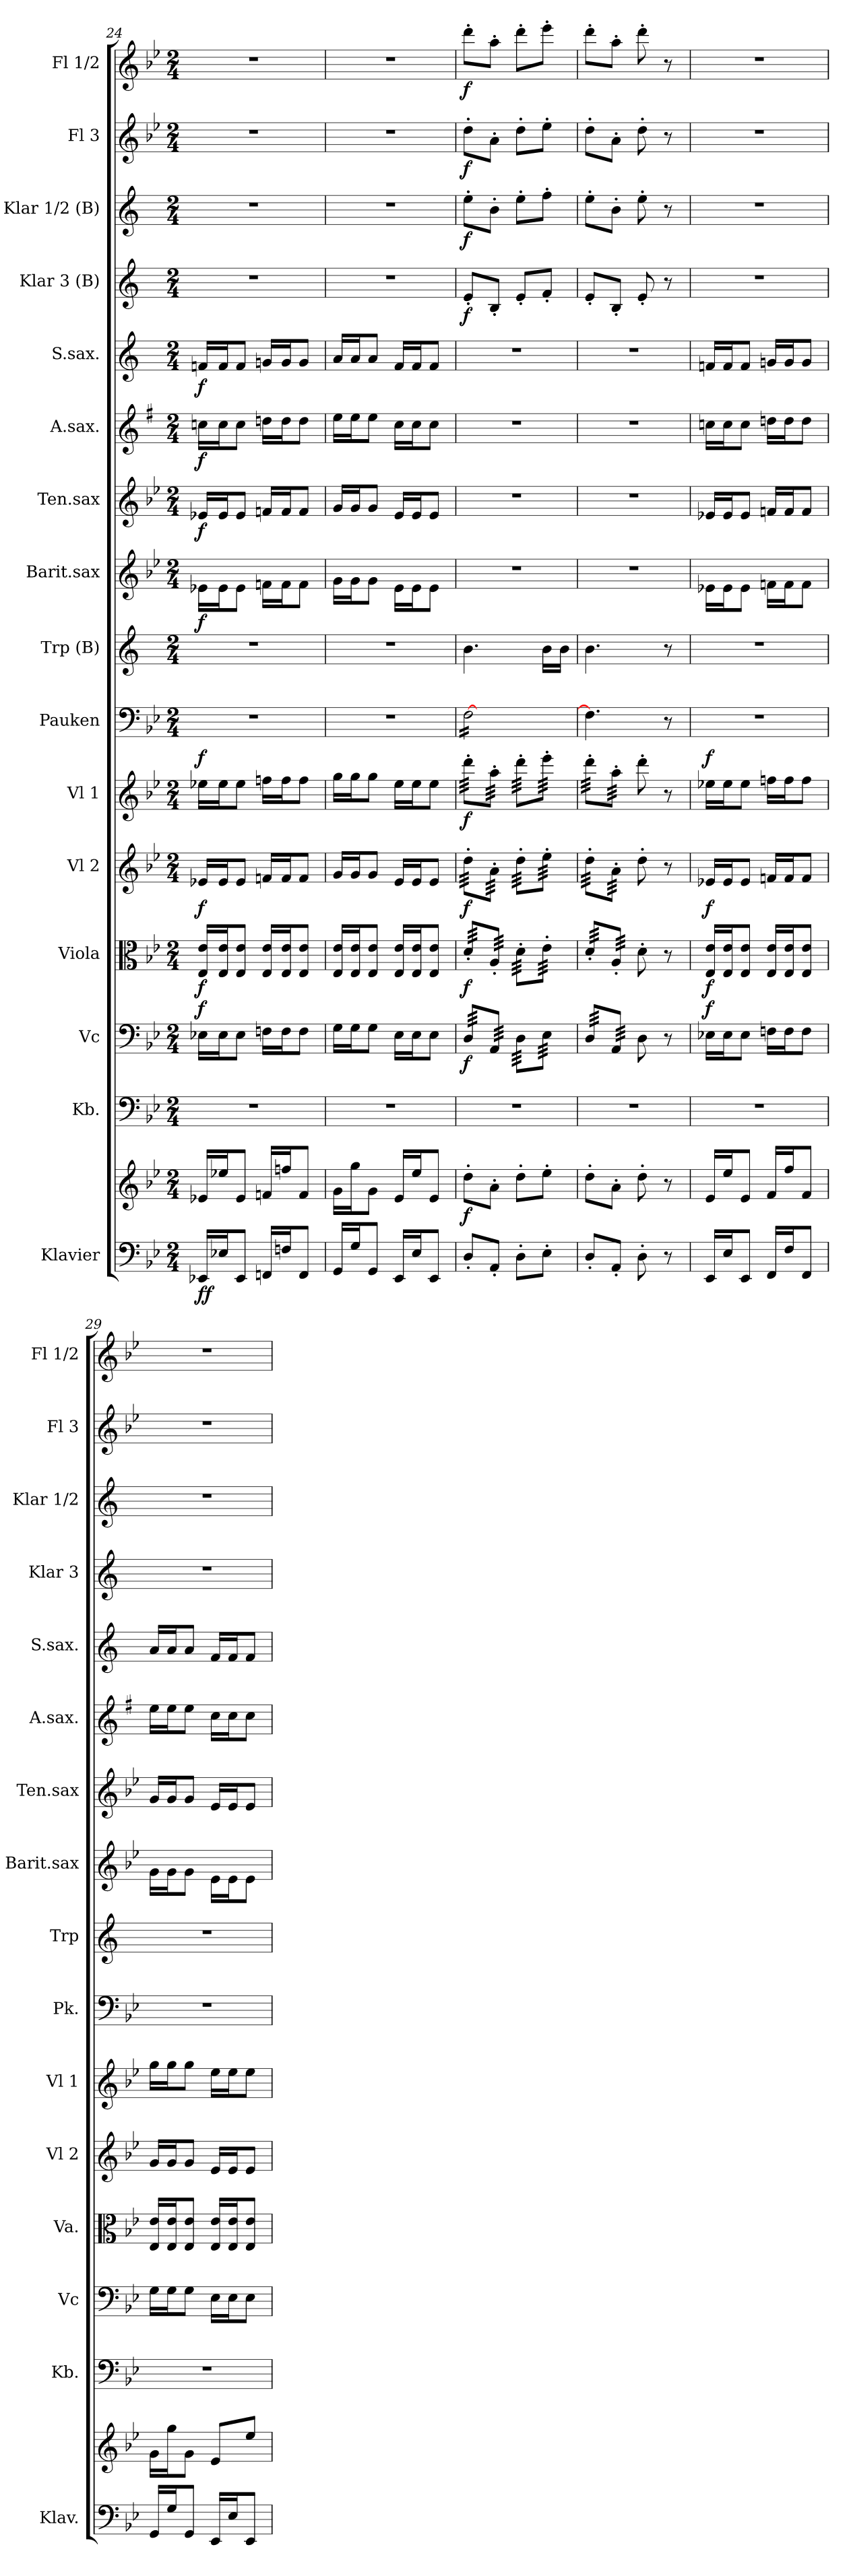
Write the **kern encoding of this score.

**kern	**kern	**dynam	**kern	**kern	**dynam	**kern	**dynam	**kern	**dynam	**kern	**dynam	**kern	**kern	**kern	**dynam	**kern	**dynam	**kern	**dynam	**kern	**dynam	**kern	**dynam	**kern	**dynam	**kern	**dynam	**kern	**dynam
*part16	*part16	*part16	*part15	*part14	*part14	*part13	*part13	*part12	*part12	*part11	*part11	*part10	*part9	*part8	*part8	*part7	*part7	*part6	*part6	*part5	*part5	*part4	*part4	*part3	*part3	*part2	*part2	*part1	*part1
*staff17	*staff16	*staff16/17	*staff15	*staff14	*staff14	*staff13	*staff13	*staff12	*staff12	*staff11	*staff11	*staff10	*staff9	*staff8	*staff8	*staff7	*staff7	*staff6	*staff6	*staff5	*staff5	*staff4	*staff4	*staff3	*staff3	*staff2	*staff2	*staff1	*staff1
*I"Klavier	*	*	*I"Kb.	*I"Vc	*	*I"Viola	*	*I"Vl 2	*	*I"Vl 1	*	*I"Pauken	*I"Trp (B)	*I"Barit.sax	*	*I"Ten.sax	*	*I"A.sax.	*	*I"S.sax.	*	*I"Klar 3 (B)	*	*I"Klar 1/2 (B)	*	*I"Fl 3	*	*I"Fl 1/2	*
*I'Klav.	*	*	*I'Kb.	*I'Vc	*	*I'Va.	*	*I'Vl 2	*	*I'Vl 1	*	*I'Pk.	*I'Trp	*I'Barit.sax	*	*I'Ten.sax	*	*I'A.sax.	*	*I'S.sax.	*	*I'Klar 3	*	*I'Klar 1/2	*	*I'Fl 3	*	*I'Fl 1/2	*
*clefF4	*clefG2	*	*clefF4	*clefF4	*	*clefC3	*	*clefG2	*	*clefG2	*	*clefF4	*clefG2	*clefG2	*	*clefG2	*	*clefG2	*	*clefG2	*	*clefG2	*	*clefG2	*	*clefG2	*	*clefG2	*
*	*	*	*ITrd7c12	*	*	*	*	*	*	*	*	*	*ITrd1c2	*ITrd12c21	*	*ITrd8c14	*	*ITrd5c9	*	*ITrd1c2	*	*ITrd1c2	*	*ITrd1c2	*	*	*	*	*
*k[b-e-]	*k[b-e-]	*	*k[b-e-]	*k[b-e-]	*	*k[b-e-]	*	*k[b-e-]	*	*k[b-e-]	*	*k[b-e-]	*k[b-e-]	*k[b-e-]	*	*k[b-e-]	*	*k[b-e-]	*	*k[b-e-]	*	*k[b-e-]	*	*k[b-e-]	*	*k[b-e-]	*	*k[b-e-]	*
*B-:	*B-:	*	*B-:	*B-:	*	*B-:	*	*B-:	*	*B-:	*	*B-:	*	*B-:	*	*	*	*B-:	*	*	*	*	*	*	*	*B-:	*	*B-:	*
*M2/4	*M2/4	*	*M2/4	*M2/4	*	*M2/4	*	*M2/4	*	*M2/4	*	*M2/4	*M2/4	*M2/4	*	*M2/4	*	*M2/4	*	*M2/4	*	*M2/4	*	*M2/4	*	*M2/4	*	*M2/4	*
=24	=24	=24	=24	=24	=24	=24	=24	=24	=24	=24	=24	=24	=24	=24	=24	=24	=24	=24	=24	=24	=24	=24	=24	=24	=24	=24	=24	=24	=24
!	!	!LO:DY:b=2	!	!	!	!	!	!	!	!	!	!	!	!	!	!	!	!	!	!	!	!	!	!	!	!	!	!	!
!	!	!LO:DY:n=1:b	!	!	!LO:DY:a	!	!LO:DY:b	!	!LO:DY:b	!	!LO:DY:a	!	!	!	!LO:DY:b	!	!LO:DY:b	!	!LO:DY:b	!	!LO:DY:b	!	!	!	!	!	!	!	!
16EE-X/LL	16e-X/LL	f f	2r	16E-X\LL	f	16E-/ 16e-/LL	f	16e-X/LL	f	16ee-X\LL	f	2r	2r	16E-X\LL	f	16E-X/LL	f	16e-X\LL	f	16e-X/LL	f	2r	.	2r	.	2r	.	2r	.
16E-X/J	16ee-X/J	.	.	16E-\J	.	16E-/ 16e-/J	.	16e-/J	.	16ee-\J	.	.	.	16E-\J	.	16E-/J	.	16e-\J	.	16e-/J	.	.	.	.	.	.	.	.	.
8EE-/J	8e-/J	.	.	8E-\J	.	8E-/ 8e-/J	.	8e-/J	.	8ee-\J	.	.	.	8E-\J	.	8E-/J	.	8e-\J	.	8e-/J	.	.	.	.	.	.	.	.	.
16FFn/LL	16fn/LL	.	.	16Fn\LL	.	16E-/ 16e-/LL	.	16fn/LL	.	16ffn\LL	.	.	.	16Fn\LL	.	16Fn/LL	.	16fn\LL	.	16fn/LL	.	.	.	.	.	.	.	.	.
16Fn/J	16ffn/J	.	.	16F\J	.	16E-/ 16e-/J	.	16f/J	.	16ff\J	.	.	.	16F\J	.	16F/J	.	16f\J	.	16f/J	.	.	.	.	.	.	.	.	.
8FF/J	8f/J	.	.	8F\J	.	8E-/ 8e-/J	.	8f/J	.	8ff\J	.	.	.	8F\J	.	8F/J	.	8f\J	.	8f/J	.	.	.	.	.	.	.	.	.
=25	=25	=25	=25	=25	=25	=25	=25	=25	=25	=25	=25	=25	=25	=25	=25	=25	=25	=25	=25	=25	=25	=25	=25	=25	=25	=25	=25	=25	=25
16GG/LL	16g\LL	.	2r	16G\LL	.	16E-/ 16e-/LL	.	16g/LL	.	16gg\LL	.	2r	2r	16G\LL	.	16G/LL	.	16g\LL	.	16g/LL	.	2r	.	2r	.	2r	.	2r	.
16G/J	16gg\J	.	.	16G\J	.	16E-/ 16e-/J	.	16g/J	.	16gg\J	.	.	.	16G\J	.	16G/J	.	16g\J	.	16g/J	.	.	.	.	.	.	.	.	.
8GG/J	8g\J	.	.	8G\J	.	8E-/ 8e-/J	.	8g/J	.	8gg\J	.	.	.	8G\J	.	8G/J	.	8g\J	.	8g/J	.	.	.	.	.	.	.	.	.
16EE-/LL	16e-/LL	.	.	16E-\LL	.	16E-/ 16e-/LL	.	16e-/LL	.	16ee-\LL	.	.	.	16E-\LL	.	16E-/LL	.	16e-\LL	.	16e-/LL	.	.	.	.	.	.	.	.	.
16E-/J	16ee-/J	.	.	16E-\J	.	16E-/ 16e-/J	.	16e-/J	.	16ee-\J	.	.	.	16E-\J	.	16E-/J	.	16e-\J	.	16e-/J	.	.	.	.	.	.	.	.	.
8EE-/J	8e-/J	.	.	8E-\J	.	8E-/ 8e-/J	.	8e-/J	.	8ee-\J	.	.	.	8E-\J	.	8E-/J	.	8e-\J	.	8e-/J	.	.	.	.	.	.	.	.	.
!!LO:PB:g=z
=26	=26	=26	=26	=26	=26	=26	=26	=26	=26	=26	=26	=26	=26	=26	=26	=26	=26	=26	=26	=26	=26	=26	=26	=26	=26	=26	=26	=26	=26
!	!	!LO:DY:b	!	!	!LO:DY:b	!	!LO:DY:b	!	!LO:DY:b	!	!LO:DY:b	!	!	!	!	!	!	!	!	!	!	!	!LO:DY:b	!	!LO:DY:b	!	!LO:DY:b	!	!LO:DY:b
*	*	*	*	*tremolo	*	*	*	*	*	*	*	*	*	*	*	*	*	*	*	*	*	*	*	*	*	*	*	*	*
*	*	*	*	*	*	*tremolo	*	*	*	*	*	*	*	*	*	*	*	*	*	*	*	*	*	*	*	*	*	*	*
*	*	*	*	*	*	*	*	*tremolo	*	*	*	*	*	*	*	*	*	*	*	*	*	*	*	*	*	*	*	*	*
*	*	*	*	*	*	*	*	*	*	*tremolo	*	*	*	*	*	*	*	*	*	*	*	*	*	*	*	*	*	*	*
*	*	*	*	*	*	*	*	*	*	*	*	*tremolo	*	*	*	*	*	*	*	*	*	*	*	*	*	*	*	*	*
8D'/L	8dd'\L	f	2r	64D/LLLL	f	64d'/LLLL	f	64dd'\LLLL	f	64ddd'\LLLL	f	[16F\LL	4.a\	2r	.	2r	.	2r	.	2r	.	8d'/L	f	8dd'\L	f	8dd'\L	f	8ddd'\L	f
.	.	.	.	64D/	.	64d'/	.	64dd'\	.	64ddd'\	.	.	.	.	.	.	.	.	.	.	.	.	.	.	.	.	.	.	.
.	.	.	.	64D/	.	64d'/	.	64dd'\	.	64ddd'\	.	.	.	.	.	.	.	.	.	.	.	.	.	.	.	.	.	.	.
.	.	.	.	64D/	.	64d'/	.	64dd'\	.	64ddd'\	.	.	.	.	.	.	.	.	.	.	.	.	.	.	.	.	.	.	.
.	.	.	.	64D/	.	64d'/	.	64dd'\	.	64ddd'\	.	16F\	.	.	.	.	.	.	.	.	.	.	.	.	.	.	.	.	.
.	.	.	.	64D/	.	64d'/	.	64dd'\	.	64ddd'\	.	.	.	.	.	.	.	.	.	.	.	.	.	.	.	.	.	.	.
.	.	.	.	64D/	.	64d'/	.	64dd'\	.	64ddd'\	.	.	.	.	.	.	.	.	.	.	.	.	.	.	.	.	.	.	.
.	.	.	.	64D/	.	64d'/	.	64dd'\	.	64ddd'\	.	.	.	.	.	.	.	.	.	.	.	.	.	.	.	.	.	.	.
8AA'/J	8a'\J	.	.	64AA/	.	64A'/	.	64a'\	.	64aa'\	.	16F\	.	.	.	.	.	.	.	.	.	8A'/J	.	8a'\J	.	8a'\J	.	8aa'\J	.
.	.	.	.	64AA/	.	64A'/	.	64a'\	.	64aa'\	.	.	.	.	.	.	.	.	.	.	.	.	.	.	.	.	.	.	.
.	.	.	.	64AA/	.	64A'/	.	64a'\	.	64aa'\	.	.	.	.	.	.	.	.	.	.	.	.	.	.	.	.	.	.	.
.	.	.	.	64AA/	.	64A'/	.	64a'\	.	64aa'\	.	.	.	.	.	.	.	.	.	.	.	.	.	.	.	.	.	.	.
.	.	.	.	64AA/	.	64A'/	.	64a'\	.	64aa'\	.	16F\	.	.	.	.	.	.	.	.	.	.	.	.	.	.	.	.	.
.	.	.	.	64AA/	.	64A'/	.	64a'\	.	64aa'\	.	.	.	.	.	.	.	.	.	.	.	.	.	.	.	.	.	.	.
.	.	.	.	64AA/	.	64A'/	.	64a'\	.	64aa'\	.	.	.	.	.	.	.	.	.	.	.	.	.	.	.	.	.	.	.
.	.	.	.	64AA/JJJJ	.	64A'/JJJJ	.	64a'\JJJJ	.	64aa'\JJJJ	.	.	.	.	.	.	.	.	.	.	.	.	.	.	.	.	.	.	.
8D'\L	8dd'\L	.	.	64D\LLLL	.	64d'\LLLL	.	64dd'\LLLL	.	64ddd'\LLLL	.	16F\	.	.	.	.	.	.	.	.	.	8d'/L	.	8dd'\L	.	8dd'\L	.	8ddd'\L	.
.	.	.	.	64D\	.	64d'\	.	64dd'\	.	64ddd'\	.	.	.	.	.	.	.	.	.	.	.	.	.	.	.	.	.	.	.
.	.	.	.	64D\	.	64d'\	.	64dd'\	.	64ddd'\	.	.	.	.	.	.	.	.	.	.	.	.	.	.	.	.	.	.	.
.	.	.	.	64D\	.	64d'\	.	64dd'\	.	64ddd'\	.	.	.	.	.	.	.	.	.	.	.	.	.	.	.	.	.	.	.
.	.	.	.	64D\	.	64d'\	.	64dd'\	.	64ddd'\	.	16F\	.	.	.	.	.	.	.	.	.	.	.	.	.	.	.	.	.
.	.	.	.	64D\	.	64d'\	.	64dd'\	.	64ddd'\	.	.	.	.	.	.	.	.	.	.	.	.	.	.	.	.	.	.	.
.	.	.	.	64D\	.	64d'\	.	64dd'\	.	64ddd'\	.	.	.	.	.	.	.	.	.	.	.	.	.	.	.	.	.	.	.
.	.	.	.	64D\	.	64d'\	.	64dd'\	.	64ddd'\	.	.	.	.	.	.	.	.	.	.	.	.	.	.	.	.	.	.	.
8E-'\J	8ee-'\J	.	.	64E-\	.	64e-'\	.	64ee-'\	.	64eee-'\	.	16F\	16a\LL	.	.	.	.	.	.	.	.	8e-'/J	.	8ee-'\J	.	8ee-'\J	.	8eee-'\J	.
.	.	.	.	64E-\	.	64e-'\	.	64ee-'\	.	64eee-'\	.	.	.	.	.	.	.	.	.	.	.	.	.	.	.	.	.	.	.
.	.	.	.	64E-\	.	64e-'\	.	64ee-'\	.	64eee-'\	.	.	.	.	.	.	.	.	.	.	.	.	.	.	.	.	.	.	.
.	.	.	.	64E-\	.	64e-'\	.	64ee-'\	.	64eee-'\	.	.	.	.	.	.	.	.	.	.	.	.	.	.	.	.	.	.	.
.	.	.	.	64E-\	.	64e-'\	.	64ee-'\	.	64eee-'\	.	16F\JJ	16a\JJ	.	.	.	.	.	.	.	.	.	.	.	.	.	.	.	.
*	*	*	*	*	*	*	*	*	*	*	*	*Xtremolo	*	*	*	*	*	*	*	*	*	*	*	*	*	*	*	*	*
.	.	.	.	64E-\	.	64e-'\	.	64ee-'\	.	64eee-'\	.	.	.	.	.	.	.	.	.	.	.	.	.	.	.	.	.	.	.
.	.	.	.	64E-\	.	64e-'\	.	64ee-'\	.	64eee-'\	.	.	.	.	.	.	.	.	.	.	.	.	.	.	.	.	.	.	.
.	.	.	.	64E-\JJJJ	.	64e-'\JJJJ	.	64ee-'\JJJJ	.	64eee-'\JJJJ	.	.	.	.	.	.	.	.	.	.	.	.	.	.	.	.	.	.	.
=27	=27	=27	=27	=27	=27	=27	=27	=27	=27	=27	=27	=27	=27	=27	=27	=27	=27	=27	=27	=27	=27	=27	=27	=27	=27	=27	=27	=27	=27
8D'/L	8dd'\L	.	2r	64D/LLLL	.	64d'/LLLL	.	64dd'\LLLL	.	64ddd'\LLLL	.	4.F\]	4.a\	2r	.	2r	.	2r	.	2r	.	8d'/L	.	8dd'\L	.	8dd'\L	.	8ddd'\L	.
.	.	.	.	64D/	.	64d'/	.	64dd'\	.	64ddd'\	.	.	.	.	.	.	.	.	.	.	.	.	.	.	.	.	.	.	.
.	.	.	.	64D/	.	64d'/	.	64dd'\	.	64ddd'\	.	.	.	.	.	.	.	.	.	.	.	.	.	.	.	.	.	.	.
.	.	.	.	64D/	.	64d'/	.	64dd'\	.	64ddd'\	.	.	.	.	.	.	.	.	.	.	.	.	.	.	.	.	.	.	.
.	.	.	.	64D/	.	64d'/	.	64dd'\	.	64ddd'\	.	.	.	.	.	.	.	.	.	.	.	.	.	.	.	.	.	.	.
.	.	.	.	64D/	.	64d'/	.	64dd'\	.	64ddd'\	.	.	.	.	.	.	.	.	.	.	.	.	.	.	.	.	.	.	.
.	.	.	.	64D/	.	64d'/	.	64dd'\	.	64ddd'\	.	.	.	.	.	.	.	.	.	.	.	.	.	.	.	.	.	.	.
.	.	.	.	64D/	.	64d'/	.	64dd'\	.	64ddd'\	.	.	.	.	.	.	.	.	.	.	.	.	.	.	.	.	.	.	.
8AA'/J	8a'\J	.	.	64AA/	.	64A'/	.	64a'\	.	64aa'\	.	.	.	.	.	.	.	.	.	.	.	8A'/J	.	8a'\J	.	8a'\J	.	8aa'\J	.
.	.	.	.	64AA/	.	64A'/	.	64a'\	.	64aa'\	.	.	.	.	.	.	.	.	.	.	.	.	.	.	.	.	.	.	.
.	.	.	.	64AA/	.	64A'/	.	64a'\	.	64aa'\	.	.	.	.	.	.	.	.	.	.	.	.	.	.	.	.	.	.	.
.	.	.	.	64AA/	.	64A'/	.	64a'\	.	64aa'\	.	.	.	.	.	.	.	.	.	.	.	.	.	.	.	.	.	.	.
.	.	.	.	64AA/	.	64A'/	.	64a'\	.	64aa'\	.	.	.	.	.	.	.	.	.	.	.	.	.	.	.	.	.	.	.
.	.	.	.	64AA/	.	64A'/	.	64a'\	.	64aa'\	.	.	.	.	.	.	.	.	.	.	.	.	.	.	.	.	.	.	.
.	.	.	.	64AA/	.	64A'/	.	64a'\	.	64aa'\	.	.	.	.	.	.	.	.	.	.	.	.	.	.	.	.	.	.	.
.	.	.	.	64AA/JJJJ	.	64A'/JJJJ	.	64a'\JJJJ	.	64aa'\JJJJ	.	.	.	.	.	.	.	.	.	.	.	.	.	.	.	.	.	.	.
*	*	*	*	*	*	*	*	*	*	*Xtremolo	*	*	*	*	*	*	*	*	*	*	*	*	*	*	*	*	*	*	*
*	*	*	*	*	*	*	*	*Xtremolo	*	*	*	*	*	*	*	*	*	*	*	*	*	*	*	*	*	*	*	*	*
*	*	*	*	*	*	*Xtremolo	*	*	*	*	*	*	*	*	*	*	*	*	*	*	*	*	*	*	*	*	*	*	*
*	*	*	*	*Xtremolo	*	*	*	*	*	*	*	*	*	*	*	*	*	*	*	*	*	*	*	*	*	*	*	*	*
8D'\	8dd'\	.	.	8D\	.	8d'\	.	8dd'\	.	8ddd'\	.	.	.	.	.	.	.	.	.	.	.	8d'/	.	8dd'\	.	8dd'\	.	8ddd'\	.
8r	8r	.	.	8r	.	8r	.	8r	.	8r	.	8r	8r	.	.	.	.	.	.	.	.	8r	.	8r	.	8r	.	8r	.
=28	=28	=28	=28	=28	=28	=28	=28	=28	=28	=28	=28	=28	=28	=28	=28	=28	=28	=28	=28	=28	=28	=28	=28	=28	=28	=28	=28	=28	=28
!	!	!	!	!	!LO:DY:a	!	!LO:DY:b	!	!LO:DY:b	!	!LO:DY:a	!	!	!	!	!	!	!	!	!	!	!	!	!	!	!	!	!	!
16EE-/LL	16e-/LL	.	2r	16E-X\LL	f	16E-/ 16e-/LL	f	16e-X/LL	f	16ee-X\LL	f	2r	2r	16E-X\LL	.	16E-X/LL	.	16e-X\LL	.	16e-X/LL	.	2r	.	2r	.	2r	.	2r	.
16E-/J	16ee-/J	.	.	16E-\J	.	16E-/ 16e-/J	.	16e-/J	.	16ee-\J	.	.	.	16E-\J	.	16E-/J	.	16e-\J	.	16e-/J	.	.	.	.	.	.	.	.	.
8EE-/J	8e-/J	.	.	8E-\J	.	8E-/ 8e-/J	.	8e-/J	.	8ee-\J	.	.	.	8E-\J	.	8E-/J	.	8e-\J	.	8e-/J	.	.	.	.	.	.	.	.	.
16FF/LL	16f/LL	.	.	16Fn\LL	.	16E-/ 16e-/LL	.	16fn/LL	.	16ffn\LL	.	.	.	16Fn\LL	.	16Fn/LL	.	16fn\LL	.	16fn/LL	.	.	.	.	.	.	.	.	.
16F/J	16ff/J	.	.	16F\J	.	16E-/ 16e-/J	.	16f/J	.	16ff\J	.	.	.	16F\J	.	16F/J	.	16f\J	.	16f/J	.	.	.	.	.	.	.	.	.
8FF/J	8f/J	.	.	8F\J	.	8E-/ 8e-/J	.	8f/J	.	8ff\J	.	.	.	8F\J	.	8F/J	.	8f\J	.	8f/J	.	.	.	.	.	.	.	.	.
=29	=29	=29	=29	=29	=29	=29	=29	=29	=29	=29	=29	=29	=29	=29	=29	=29	=29	=29	=29	=29	=29	=29	=29	=29	=29	=29	=29	=29	=29
16GG/LL	16g\LL	.	2r	16G\LL	.	16E-/ 16e-/LL	.	16g/LL	.	16gg\LL	.	2r	2r	16G\LL	.	16G/LL	.	16g\LL	.	16g/LL	.	2r	.	2r	.	2r	.	2r	.
16G/J	16gg\J	.	.	16G\J	.	16E-/ 16e-/J	.	16g/J	.	16gg\J	.	.	.	16G\J	.	16G/J	.	16g\J	.	16g/J	.	.	.	.	.	.	.	.	.
8GG/J	8g\J	.	.	8G\J	.	8E-/ 8e-/J	.	8g/J	.	8gg\J	.	.	.	8G\J	.	8G/J	.	8g\J	.	8g/J	.	.	.	.	.	.	.	.	.
16EE-/LL	8e-/L	.	.	16E-\LL	.	16E-/ 16e-/LL	.	16e-/LL	.	16ee-\LL	.	.	.	16E-\LL	.	16E-/LL	.	16e-\LL	.	16e-/LL	.	.	.	.	.	.	.	.	.
16E-/J	.	.	.	16E-\J	.	16E-/ 16e-/J	.	16e-/J	.	16ee-\J	.	.	.	16E-\J	.	16E-/J	.	16e-\J	.	16e-/J	.	.	.	.	.	.	.	.	.
8EE-/J	8ee-/J	.	.	8E-\J	.	8E-/ 8e-/J	.	8e-/J	.	8ee-\J	.	.	.	8E-\J	.	8E-/J	.	8e-\J	.	8e-/J	.	.	.	.	.	.	.	.	.
=	=	=	=	=	=	=	=	=	=	=	=	=	=	=	=	=	=	=	=	=	=	=	=	=	=	=	=	=	=
*-	*-	*-	*-	*-	*-	*-	*-	*-	*-	*-	*-	*-	*-	*-	*-	*-	*-	*-	*-	*-	*-	*-	*-	*-	*-	*-	*-	*-	*-
